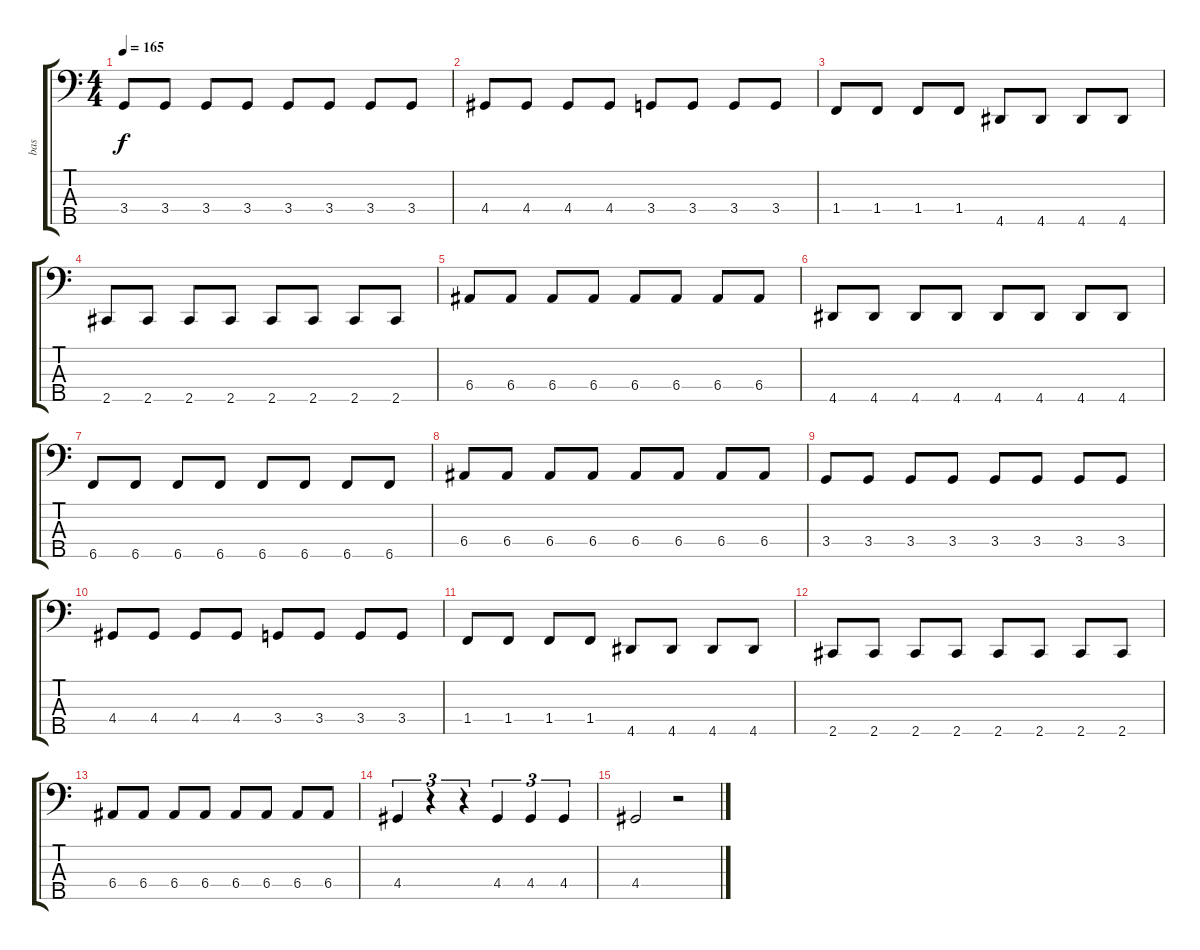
\track ("bas" "bas") {instrument electricbasspick}
\staff {score tabs}
\tuning (G2 D2 A1 E1 B0) {hide}
\ts (4 4)
\tempo 165
\clef f4
\ks c
3.4.8{dy f} 3.4.8 3.4.8 3.4.8 3.4.8 3.4.8 3.4.8 3.4.8 |
4.4.8 4.4.8 4.4.8 4.4.8 3.4.8 3.4.8 3.4.8 3.4.8 |
1.4.8 1.4.8 1.4.8 1.4.8 4.5.8 4.5.8 4.5.8 4.5.8 |
2.5.8 2.5.8 2.5.8 2.5.8 2.5.8 2.5.8 2.5.8 2.5.8 |
6.4.8 6.4.8 6.4.8 6.4.8 6.4.8 6.4.8 6.4.8 6.4.8 |
4.5.8 4.5.8 4.5.8 4.5.8 4.5.8 4.5.8 4.5.8 4.5.8 |
6.5.8 6.5.8 6.5.8 6.5.8 6.5.8 6.5.8 6.5.8 6.5.8 |
6.4.8 6.4.8 6.4.8 6.4.8 6.4.8 6.4.8 6.4.8 6.4.8 |
3.4.8 3.4.8 3.4.8 3.4.8 3.4.8 3.4.8 3.4.8 3.4.8 |
4.4.8 4.4.8 4.4.8 4.4.8 3.4.8 3.4.8 3.4.8 3.4.8 |
1.4.8 1.4.8 1.4.8 1.4.8 4.5.8 4.5.8 4.5.8 4.5.8 |
2.5.8 2.5.8 2.5.8 2.5.8 2.5.8 2.5.8 2.5.8 2.5.8 |
6.4.8 6.4.8 6.4.8 6.4.8 6.4.8 6.4.8 6.4.8 6.4.8 |
4.4.4{tu (3 2)} r.4{tu (3 2)} r.4{tu (3 2)} 4.4.4{tu (3 2)} 4.4.4{tu (3 2)} 4.4.4{tu (3 2)} |
4.4.2 r.2
